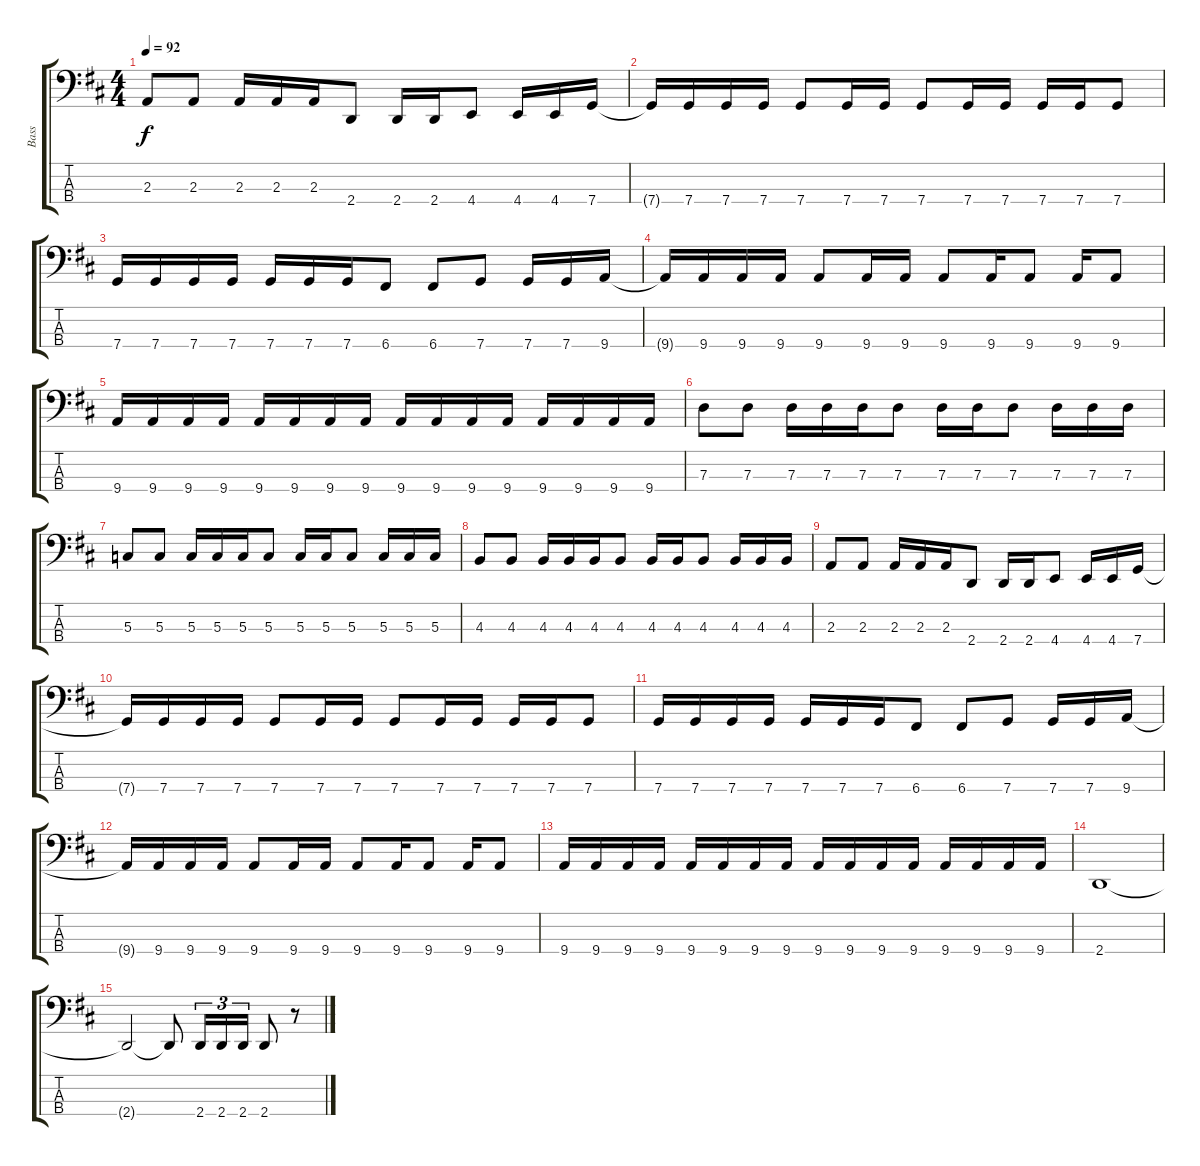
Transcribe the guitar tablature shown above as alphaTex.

\track ("Bass" "Bass") {instrument electricbasspick}
\staff {score tabs}
\tuning (F2 C2 G1 C1) {hide}
\ts (4 4)
\tempo 92
\clef f4
\ks d
2.3.8{dy f} 2.3.8 2.3.16 2.3.16 2.3.16 2.4.8 2.4.16 2.4.16 4.4.8 4.4.16 4.4.16 7.4.16 |
7.4{t}.16 7.4.16 7.4.16 7.4.16 7.4.8 7.4.16 7.4.16 7.4.8 7.4.16 7.4.16 7.4.16 7.4.16 7.4.8 |
7.4.16 7.4.16 7.4.16 7.4.16 7.4.16 7.4.16 7.4.16 6.4.8 6.4.8 7.4.8 7.4.16 7.4.16 9.4.16 |
9.4{t}.16 9.4.16 9.4.16 9.4.16 9.4.8 9.4.16 9.4.16 9.4.8 9.4.16 9.4.8 9.4.16 9.4.8 |
9.4.16 9.4.16 9.4.16 9.4.16 9.4.16 9.4.16 9.4.16 9.4.16 9.4.16 9.4.16 9.4.16 9.4.16 9.4.16 9.4.16 9.4.16 9.4.16 |
7.3.8 7.3.8 7.3.16 7.3.16 7.3.16 7.3.8 7.3.16 7.3.16 7.3.8 7.3.16 7.3.16 7.3.16 |
5.3.8 5.3.8 5.3.16 5.3.16 5.3.16 5.3.8 5.3.16 5.3.16 5.3.8 5.3.16 5.3.16 5.3.16 |
4.3.8 4.3.8 4.3.16 4.3.16 4.3.16 4.3.8 4.3.16 4.3.16 4.3.8 4.3.16 4.3.16 4.3.16 |
2.3.8 2.3.8 2.3.16 2.3.16 2.3.16 2.4.8 2.4.16 2.4.16 4.4.8 4.4.16 4.4.16 7.4.16 |
7.4{t}.16 7.4.16 7.4.16 7.4.16 7.4.8 7.4.16 7.4.16 7.4.8 7.4.16 7.4.16 7.4.16 7.4.16 7.4.8 |
7.4.16 7.4.16 7.4.16 7.4.16 7.4.16 7.4.16 7.4.16 6.4.8 6.4.8 7.4.8 7.4.16 7.4.16 9.4.16 |
9.4{t}.16 9.4.16 9.4.16 9.4.16 9.4.8 9.4.16 9.4.16 9.4.8 9.4.16 9.4.8 9.4.16 9.4.8 |
9.4.16 9.4.16 9.4.16 9.4.16 9.4.16 9.4.16 9.4.16 9.4.16 9.4.16 9.4.16 9.4.16 9.4.16 9.4.16 9.4.16 9.4.16 9.4.16 |
2.4.1 |
2.4{t}.2 2.4{t}.8 2.4.16{tu (3 2)} 2.4.16{tu (3 2)} 2.4.16{tu (3 2)} 2.4.8 r.8
